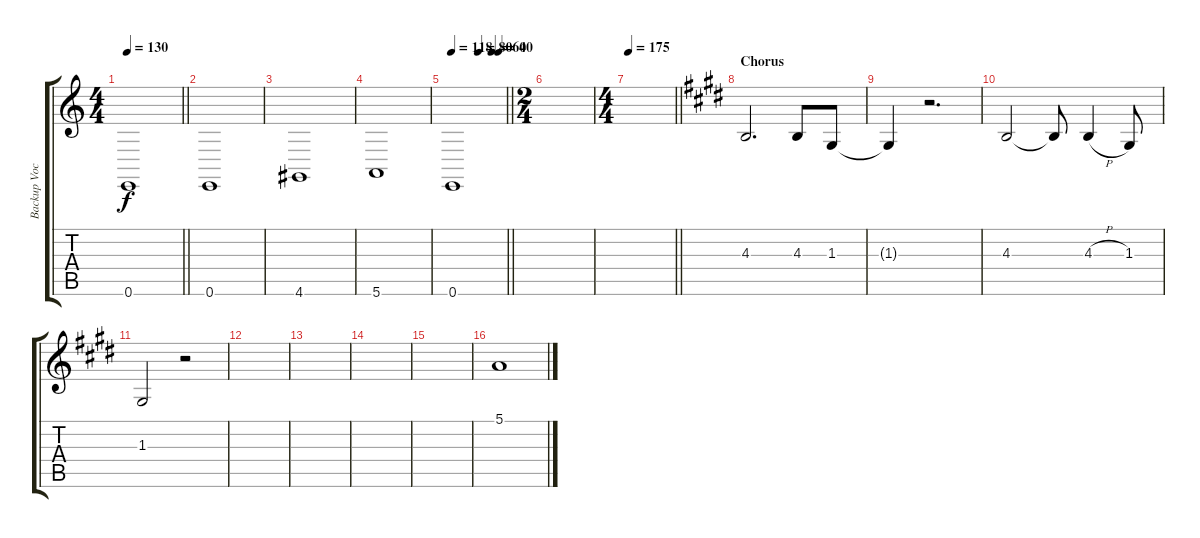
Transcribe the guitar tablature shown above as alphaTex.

\track ("Backup Vocals/2nd Piano" "Backup Voc") {instrument lead2sawtooth}
\staff {score tabs}
\tuning (E4 B3 G3 D3 A2 E2) {hide}
\ts (4 4)
\tempo 130
\clef g2
\barLineRight lightlight
\ks c
0.6.1{dy f} |
0.6.1 |
4.6.1 |
5.6.1 |
\tempo 118
\tempo (80 0.5)
\tempo (60 0.75)
\tempo (40 0.875)
\barLineRight lightlight
0.6.1 |
\ts (2 4)
|
\ts (4 4)
\tempo 175
\barLineRight lightlight
|
\section ("" "Chorus")
\ks e
4.3.2{d instrument lead2sawtooth} 4.3.8 1.3.8 |
1.3{t}.4 r.2{d} |
4.3.2 4.3{t}.8 4.3{h}.4 1.3.8 |
1.3.2 r.2 |
|
|
|
|
5.1.1
